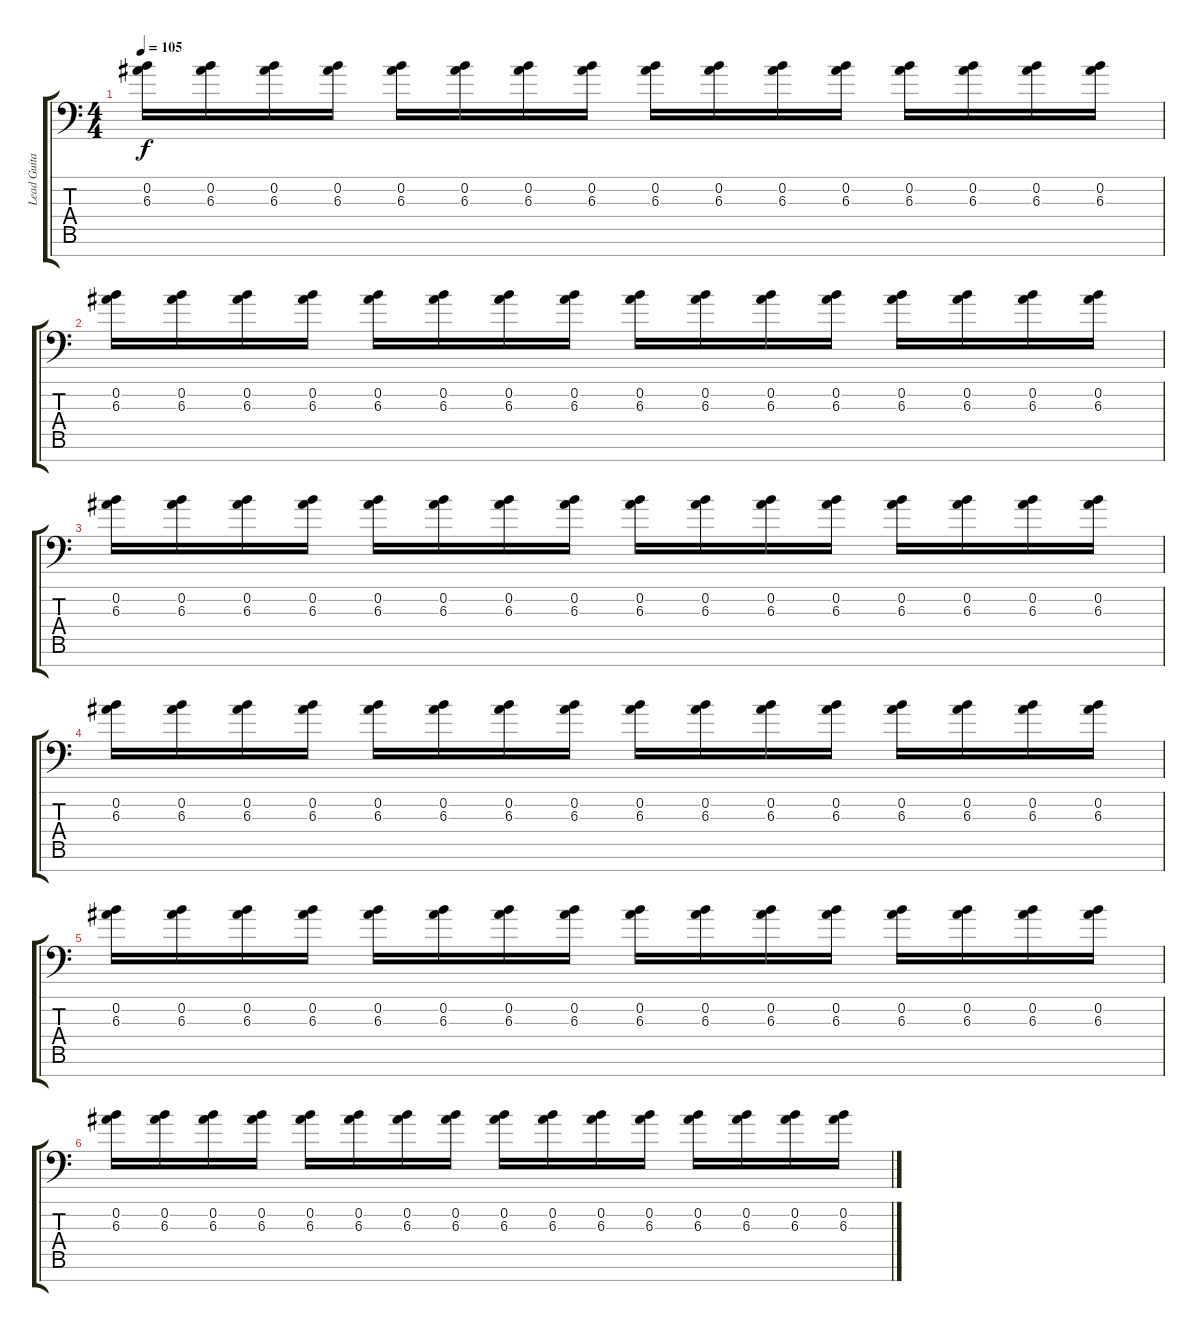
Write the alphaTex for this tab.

\track ("Lead Guitar #1" "Lead Guita") {instrument distortionguitar}
\staff {score tabs}
\tuning (Eb4 Bb3 F3 Eb3 Bb2 F2 Ab1) {hide}
\ts (4 4)
\tempo 105
\clef f4
\ks c
(0.2 6.3).16{dy f} (0.2 6.3).16 (0.2 6.3).16 (0.2 6.3).16 (0.2 6.3).16 (0.2 6.3).16 (0.2 6.3).16 (0.2 6.3).16 (0.2 6.3).16 (0.2 6.3).16 (0.2 6.3).16 (0.2 6.3).16 (0.2 6.3).16 (0.2 6.3).16 (0.2 6.3).16 (0.2 6.3).16 |
(0.2 6.3).16 (0.2 6.3).16 (0.2 6.3).16 (0.2 6.3).16 (0.2 6.3).16 (0.2 6.3).16 (0.2 6.3).16 (0.2 6.3).16 (0.2 6.3).16 (0.2 6.3).16 (0.2 6.3).16 (0.2 6.3).16 (0.2 6.3).16 (0.2 6.3).16 (0.2 6.3).16 (0.2 6.3).16 |
(0.2 6.3).16 (0.2 6.3).16 (0.2 6.3).16 (0.2 6.3).16 (0.2 6.3).16 (0.2 6.3).16 (0.2 6.3).16 (0.2 6.3).16 (0.2 6.3).16 (0.2 6.3).16 (0.2 6.3).16 (0.2 6.3).16 (0.2 6.3).16 (0.2 6.3).16 (0.2 6.3).16 (0.2 6.3).16 |
(0.2 6.3).16 (0.2 6.3).16 (0.2 6.3).16 (0.2 6.3).16 (0.2 6.3).16 (0.2 6.3).16 (0.2 6.3).16 (0.2 6.3).16 (0.2 6.3).16 (0.2 6.3).16 (0.2 6.3).16 (0.2 6.3).16 (0.2 6.3).16 (0.2 6.3).16 (0.2 6.3).16 (0.2 6.3).16 |
(0.2 6.3).16 (0.2 6.3).16 (0.2 6.3).16 (0.2 6.3).16 (0.2 6.3).16 (0.2 6.3).16 (0.2 6.3).16 (0.2 6.3).16 (0.2 6.3).16 (0.2 6.3).16 (0.2 6.3).16 (0.2 6.3).16 (0.2 6.3).16 (0.2 6.3).16 (0.2 6.3).16 (0.2 6.3).16 |
(0.2 6.3).16 (0.2 6.3).16 (0.2 6.3).16 (0.2 6.3).16 (0.2 6.3).16 (0.2 6.3).16 (0.2 6.3).16 (0.2 6.3).16 (0.2 6.3).16 (0.2 6.3).16 (0.2 6.3).16 (0.2 6.3).16 (0.2 6.3).16 (0.2 6.3).16 (0.2 6.3).16 (0.2 6.3).16
